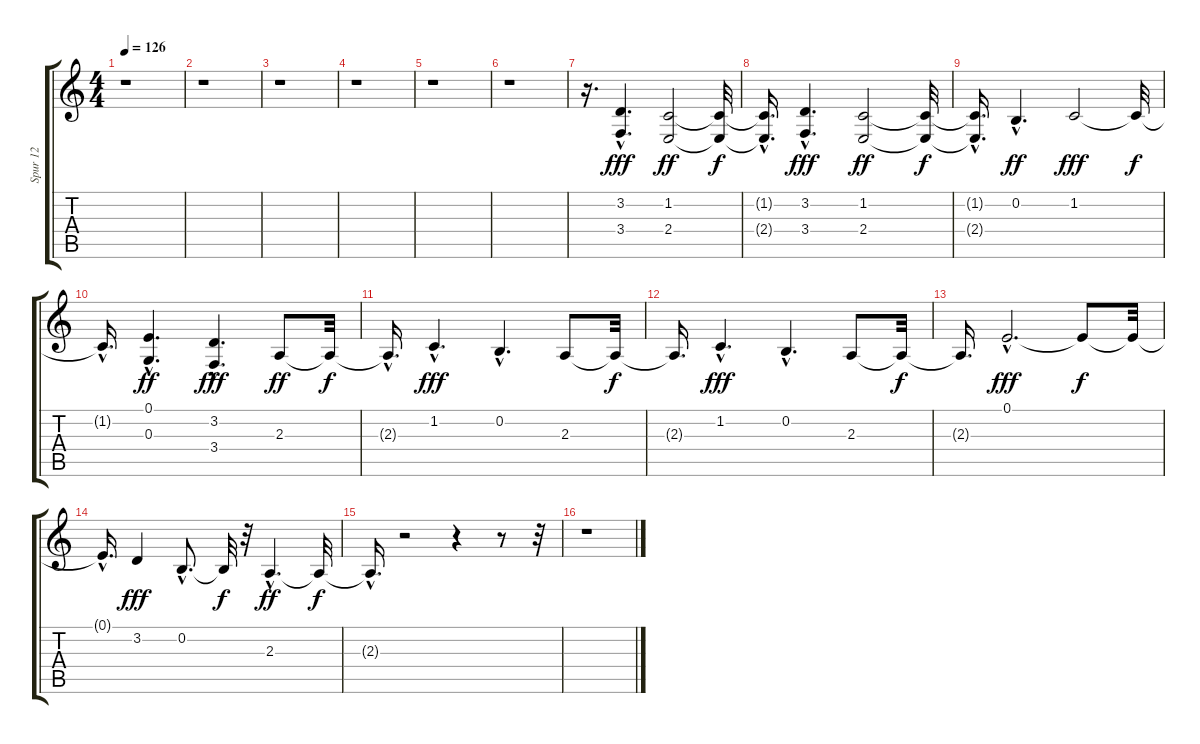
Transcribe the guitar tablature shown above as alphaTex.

\track ("Spur 12" "Spur 12") {instrument choiraahs}
\staff {score tabs}
\tuning (E4 B3 G3 D3 A2 E2) {hide}
\ts (4 4)
\tempo 126
\clef g2
\ks c
r.1{dy fff} |
r.1 |
r.1 |
r.1 |
r.1 |
r.1 |
r.16{d} (3.2{hac} 3.4{hac}).4{d} (1.2 2.4).2{dy ff} (1.2{t} 2.4{t}).32{dy f} |
(1.2{hac t} 2.4{hac t}).16{d} (3.2{hac} 3.4{hac}).4{d dy fff} (1.2 2.4).2{dy ff} (1.2{t} 2.4{t}).32{dy f} |
(1.2{hac t} 2.4{t}).16{d} 0.2{hac}.4{d dy ff} 1.2.2{dy fff} 1.2{t}.32{dy f} |
1.2{hac t}.16{d} (0.1{hac} 0.3{hac}).4{d dy ff} (3.2{hac} 3.4).4{d dy fff} 2.3.8{dy ff} 2.3{t}.32{dy f} |
2.3{hac t}.16{d} 1.2{hac}.4{d dy fff} 0.2{hac}.4{d} 2.3.8 2.3{t}.32{dy f} |
2.3{t}.16{d} 1.2{hac}.4{d dy fff} 0.2{hac}.4{d} 2.3.8 2.3{t}.32{dy f} |
2.3{t}.16{d} 0.1{hac}.2{d dy fff} 0.1{t}.8{dy f} 0.1{t}.32 |
0.1{hac t}.16{d} 3.2.4{dy fff} 0.2{hac}.8{d} 0.2{t}.32{dy f} r.32 2.3{hac}.4{d dy ff} 2.3{t}.32{dy f} |
2.3{hac t}.16{d} r.2 r.4 r.8 r.32 |
r.1
